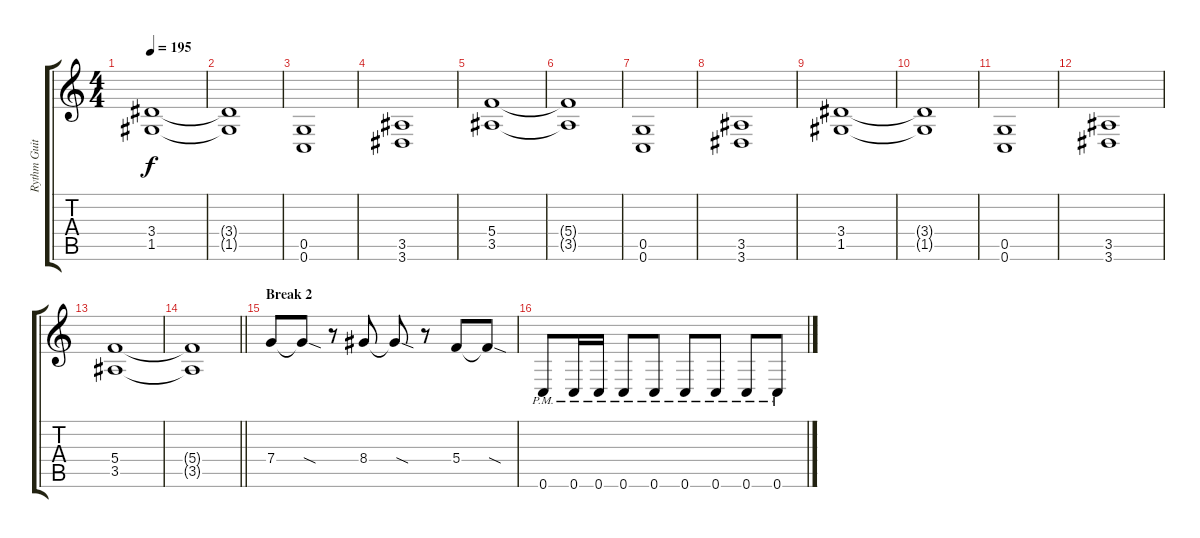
\track ("Rythm Guitar (Mätze)" "Rythm Guit") {instrument distortionguitar}
\staff {score tabs}
\tuning (D4 A3 F3 C3 G2 C2) {hide}
\ts (4 4)
\tempo 195
\clef g2
\ks c
(3.4 1.5).1{dy f} |
(3.4{t} 1.5{t}).1 |
(0.5 0.6).1 |
(3.5 3.6).1 |
(5.4 3.5).1 |
(5.4{t} 3.5{t}).1 |
(0.5 0.6).1 |
(3.5 3.6).1 |
(3.4 1.5).1 |
(3.4{t} 1.5{t}).1 |
(0.5 0.6).1 |
(3.5 3.6).1 |
(5.4 3.5).1 |
\barLineRight lightlight
(5.4{t} 3.5{t}).1 |
\section ("" "Break 2")
7.4.8 7.4{sod t}.8 r.8 8.4.8 8.4{sod t}.8 r.8 5.4.8 5.4{sod t}.8 |
0.6{pm}.8 0.6{pm}.16 0.6{pm}.16 0.6{pm}.8 0.6{pm}.8 0.6{pm}.8 0.6{pm}.8 0.6{pm}.8 0.6{pm}.8
